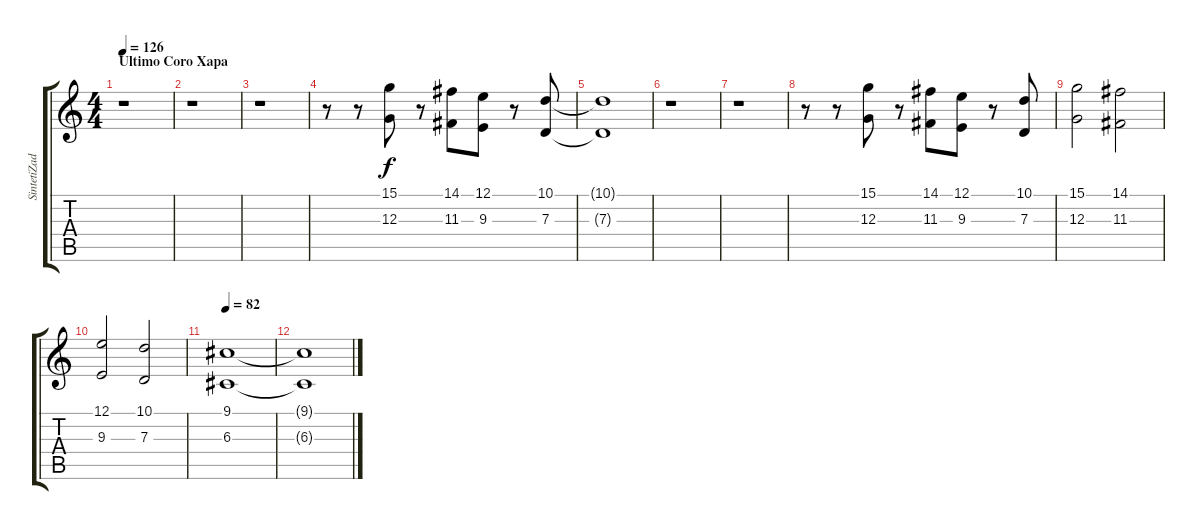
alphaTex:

\track ("SintetiZador 4" "SintetiZad") {instrument musicbox}
\staff {score tabs}
\tuning (E4 B3 G3 D3 A2 E2) {hide}
\ts (4 4)
\section ("" "Ultimo Coro Xapa")
\tempo 126
\clef g2
\ks c
r.1{dy f} |
r.1 |
r.1 |
r.8 r.8 (15.1 12.3).8 r.8 (14.1 11.3).8 (12.1 9.3).8 r.8 (10.1 7.3).8 |
(10.1{t} 7.3{t}).1 |
r.1 |
r.1 |
r.8 r.8 (15.1 12.3).8 r.8 (14.1 11.3).8 (12.1 9.3).8 r.8 (10.1 7.3).8 |
(15.1 12.3).2 (14.1 11.3).2 |
(12.1 9.3).2 (10.1 7.3).2 |
\tempo 82
(9.1 6.3).1 |
(9.1{t} 6.3{t}).1
